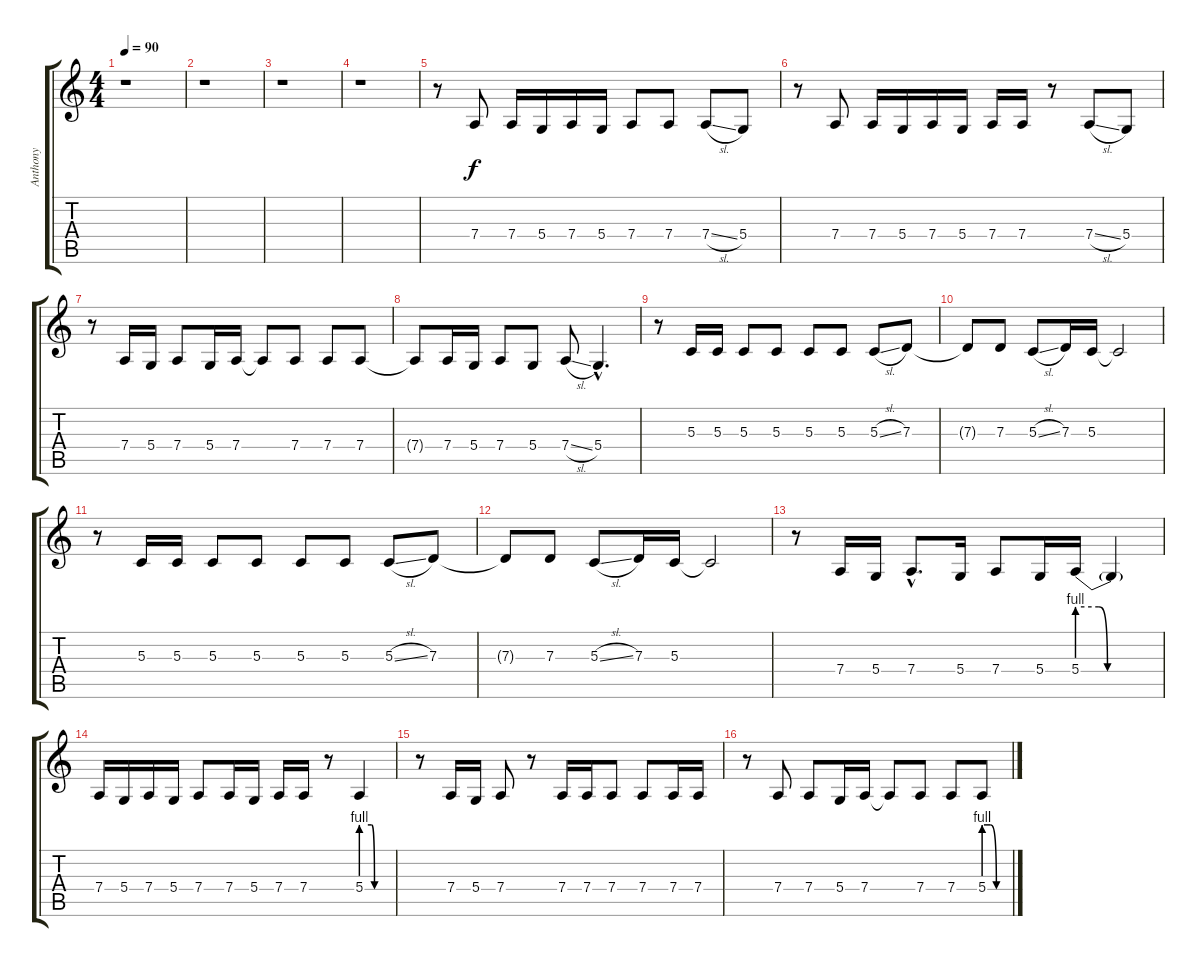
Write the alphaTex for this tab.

\track ("Anthony" "Anthony") {instrument clarinet}
\staff {score tabs}
\tuning (E4 B3 G3 D3 A2 E2) {hide}
\ts (4 4)
\tempo 90
\clef g2
\ks c
r.1{dy f instrument clarinet} |
r.1 |
r.1 |
r.1 |
r.8 7.4.8 7.4.16 5.4.16 7.4.16 5.4.16 7.4.8 7.4.8 7.4{sl}.8 5.4.8 |
r.8 7.4.8 7.4.16 5.4.16 7.4.16 5.4.16 7.4.16 7.4.16 r.8 7.4{sl}.8 5.4.8 |
r.8 7.4.16 5.4.16 7.4.8 5.4.16 7.4.16 7.4{t}.8 7.4.8 7.4.8 7.4.8 |
7.4{t}.8 7.4.16 5.4.16 7.4.8 5.4.8 7.4{sl}.8 5.4{hac}.4{d} |
r.8 5.3.16 5.3.16 5.3.8 5.3.8 5.3.8 5.3.8 5.3{sl}.8 7.3.8 |
7.3{t}.8 7.3.8 5.3{sl}.8 7.3.16 5.3.16 5.3{t}.2 |
r.8 5.3.16 5.3.16 5.3.8 5.3.8 5.3.8 5.3.8 5.3{sl}.8 7.3.8 |
7.3{t}.8 7.3.8 5.3{sl}.8 7.3.16 5.3.16 5.3{t}.2 |
r.8 7.4.16 5.4.16 7.4{hac}.8{d} 5.4.16 7.4.8 5.4.16 5.4{be (custom 0 4 15 4 21 0 23 0 30 0 40 0 60 0)}.16 5.4{t}.4 |
7.4.16 5.4.16 7.4.16 5.4.16 7.4.8 7.4.16 5.4.16 7.4.16 7.4.16 r.8 5.4{be (custom 0 4 20 4 26 0 60 0)}.4 |
r.8 7.4.16 5.4.16 7.4.8 r.8 7.4.16 7.4.16 7.4.8 7.4.8 7.4.16 7.4.16 |
r.8 7.4.8 7.4.8 5.4.16 7.4.16 7.4{t}.8 7.4.8 7.4.8 5.4{be (custom 0 4 15 4 30 0 40 0 60 0)}.8
